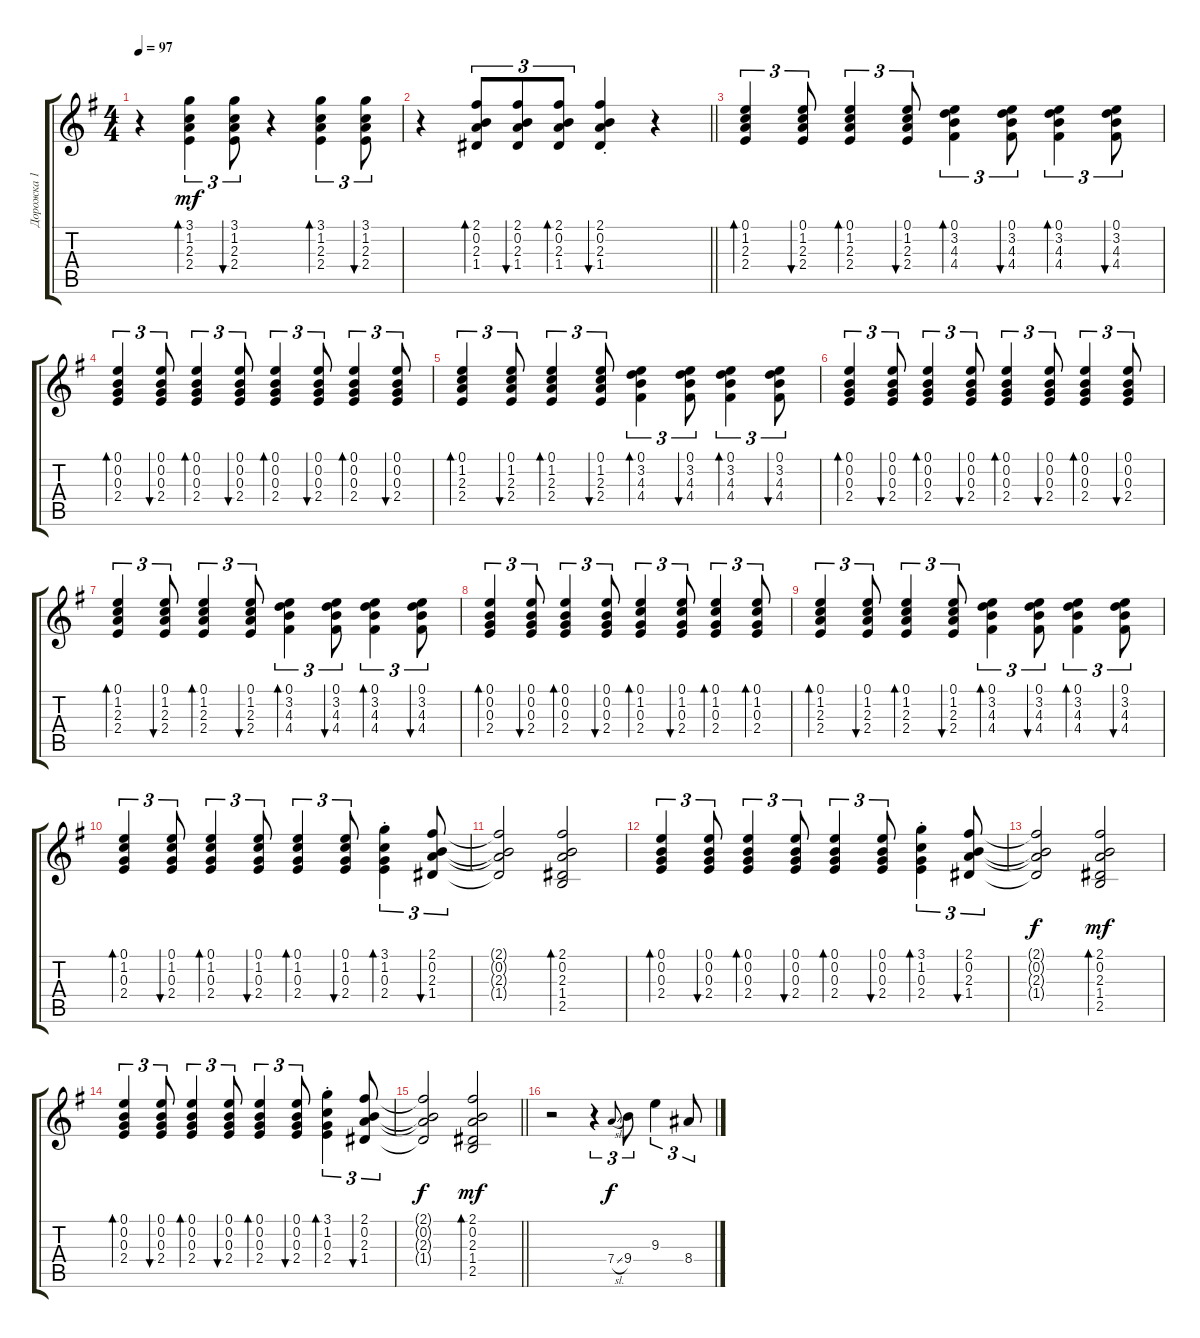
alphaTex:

\track ("Дорожка 1" "Дорожка 1") {instrument acousticguitarsteel}
\staff {score tabs}
\tuning (E4 B3 G3 D3 A2 E2) {hide}
\ts (4 4)
\tempo 97
\clef g2
\ks eminor
r.4{dy mf} (3.1 1.2 2.3 2.4).4{tu (3 2) bd 60} (3.1 1.2 2.3 2.4).8{tu (3 2) bu 60} r.4 (3.1 1.2 2.3 2.4).4{tu (3 2) bd 60} (3.1 1.2 2.3 2.4).8{tu (3 2) bu 60} |
\barLineRight lightlight
r.4 (2.1 0.2 2.3 1.4).8{tu (3 2) bd 60} (2.1 0.2 2.3 1.4).8{tu (3 2) bu 60} (2.1 0.2 2.3 1.4).8{tu (3 2) bd 60} (2.1{st} 0.2{st} 2.3{st} 1.4{st}).4{bu 60} r.4 |
(0.1 1.2 2.3 2.4).4{tu (3 2) bd 60} (0.1 1.2 2.3 2.4).8{tu (3 2) bu 60} (0.1 1.2 2.3 2.4).4{tu (3 2) bd 60} (0.1 1.2 2.3 2.4).8{tu (3 2) bu 60} (0.1 3.2 4.3 4.4).4{tu (3 2) bd 60} (0.1 3.2 4.3 4.4).8{tu (3 2) bu 60} (0.1 3.2 4.3 4.4).4{tu (3 2) bd 60} (0.1 3.2 4.3 4.4).8{tu (3 2) bu 60} |
(0.1 0.2 0.3 2.4).4{tu (3 2) bd 120} (0.1 0.2 0.3 2.4).8{tu (3 2) bu 60} (0.1 0.2 0.3 2.4).4{tu (3 2) bd 60} (0.1 0.2 0.3 2.4).8{tu (3 2) bu 60} (0.1 0.2 0.3 2.4).4{tu (3 2) bd 120} (0.1 0.2 0.3 2.4).8{tu (3 2) bu 60} (0.1 0.2 0.3 2.4).4{tu (3 2) bd 60} (0.1 0.2 0.3 2.4).8{tu (3 2) bu 60} |
(0.1 1.2 2.3 2.4).4{tu (3 2) bd 60} (0.1 1.2 2.3 2.4).8{tu (3 2) bu 60} (0.1 1.2 2.3 2.4).4{tu (3 2) bd 60} (0.1 1.2 2.3 2.4).8{tu (3 2) bu 60} (0.1 3.2 4.3 4.4).4{tu (3 2) bd 60} (0.1 3.2 4.3 4.4).8{tu (3 2) bu 60} (0.1 3.2 4.3 4.4).4{tu (3 2) bd 60} (0.1 3.2 4.3 4.4).8{tu (3 2) bu 60} |
(0.1 0.2 0.3 2.4).4{tu (3 2) bd 120} (0.1 0.2 0.3 2.4).8{tu (3 2) bu 60} (0.1 0.2 0.3 2.4).4{tu (3 2) bd 60} (0.1 0.2 0.3 2.4).8{tu (3 2) bu 60} (0.1 0.2 0.3 2.4).4{tu (3 2) bd 120} (0.1 0.2 0.3 2.4).8{tu (3 2) bu 60} (0.1 0.2 0.3 2.4).4{tu (3 2) bd 60} (0.1 0.2 0.3 2.4).8{tu (3 2) bu 60} |
(0.1 1.2 2.3 2.4).4{tu (3 2) bd 60} (0.1 1.2 2.3 2.4).8{tu (3 2) bu 60} (0.1 1.2 2.3 2.4).4{tu (3 2) bd 60} (0.1 1.2 2.3 2.4).8{tu (3 2) bu 60} (0.1 3.2 4.3 4.4).4{tu (3 2) bd 60} (0.1 3.2 4.3 4.4).8{tu (3 2) bu 60} (0.1 3.2 4.3 4.4).4{tu (3 2) bd 60} (0.1 3.2 4.3 4.4).8{tu (3 2) bu 60} |
(0.1 0.2 0.3 2.4).4{tu (3 2) bd 120} (0.1 0.2 0.3 2.4).8{tu (3 2) bu 60} (0.1 0.2 0.3 2.4).4{tu (3 2) bd 60} (0.1 0.2 0.3 2.4).8{tu (3 2) bu 60} (0.1 1.2 0.3 2.4).4{tu (3 2) bd 60} (0.1 1.2 0.3 2.4).8{tu (3 2) bu 60} (0.1 1.2 0.3 2.4).4{tu (3 2) bd 60} (0.1 1.2 0.3 2.4).8{tu (3 2) bd 60} |
(0.1 1.2 2.3 2.4).4{tu (3 2) bd 60} (0.1 1.2 2.3 2.4).8{tu (3 2) bu 60} (0.1 1.2 2.3 2.4).4{tu (3 2) bd 60} (0.1 1.2 2.3 2.4).8{tu (3 2) bu 60} (0.1 3.2 4.3 4.4).4{tu (3 2) bd 60} (0.1 3.2 4.3 4.4).8{tu (3 2) bu 60} (0.1 3.2 4.3 4.4).4{tu (3 2) bd 60} (0.1 3.2 4.3 4.4).8{tu (3 2) bu 60} |
(0.1 1.2 0.3 2.4).4{tu (3 2) bd 120} (0.1 1.2 0.3 2.4).8{tu (3 2) bu 60} (0.1 1.2 0.3 2.4).4{tu (3 2) bd 60} (0.1 1.2 0.3 2.4).8{tu (3 2) bu 60} (0.1 1.2 0.3 2.4).4{tu (3 2) bd 60} (0.1 1.2 0.3 2.4).8{tu (3 2) bu 60} (3.1{st} 1.2{st} 0.3{st} 2.4{st}).4{tu (3 2) bd 60} (2.1 0.2 2.3 1.4).8{tu (3 2) bu 60} |
(2.1{t} 0.2{t} 2.3{t} 1.4{t}).2 (2.1 0.2 2.3 1.4 2.5).2{bd 120} |
(0.1 0.2 0.3 2.4).4{tu (3 2) bd 120} (0.1 0.2 0.3 2.4).8{tu (3 2) bu 60} (0.1 0.2 0.3 2.4).4{tu (3 2) bd 60} (0.1 0.2 0.3 2.4).8{tu (3 2) bu 60} (0.1 0.2 0.3 2.4).4{tu (3 2) bd 120} (0.1 0.2 0.3 2.4).8{tu (3 2) bu 60} (3.1{st} 1.2{st} 0.3{st} 2.4{st}).4{tu (3 2) bd 60} (2.1 0.2 2.3 1.4).8{tu (3 2) bu 60} |
(2.1{t} 0.2{t} 2.3{t} 1.4{t}).2{dy f} (2.1 0.2 2.3 1.4 2.5).2{bd 120 dy mf} |
(0.1 0.2 0.3 2.4).4{tu (3 2) bd 120} (0.1 0.2 0.3 2.4).8{tu (3 2) bu 60} (0.1 0.2 0.3 2.4).4{tu (3 2) bd 60} (0.1 0.2 0.3 2.4).8{tu (3 2) bu 60} (0.1 0.2 0.3 2.4).4{tu (3 2) bd 120} (0.1 0.2 0.3 2.4).8{tu (3 2) bu 60} (3.1{st} 1.2{st} 0.3{st} 2.4{st}).4{tu (3 2) bd 60} (2.1 0.2 2.3 1.4).8{tu (3 2) bu 60} |
\barLineRight lightlight
(2.1{t} 0.2{t} 2.3{t} 1.4{t}).2{dy f} (2.1 0.2 2.3 1.4 2.5).2{bd 120 dy mf} |
r.2 r.4{tu (3 2)} 7.4{sl}.8{gr onbeat dy f} 9.4.8{tu (3 2)} 9.3.4{tu (3 2)} 8.4.8{tu (3 2)}
